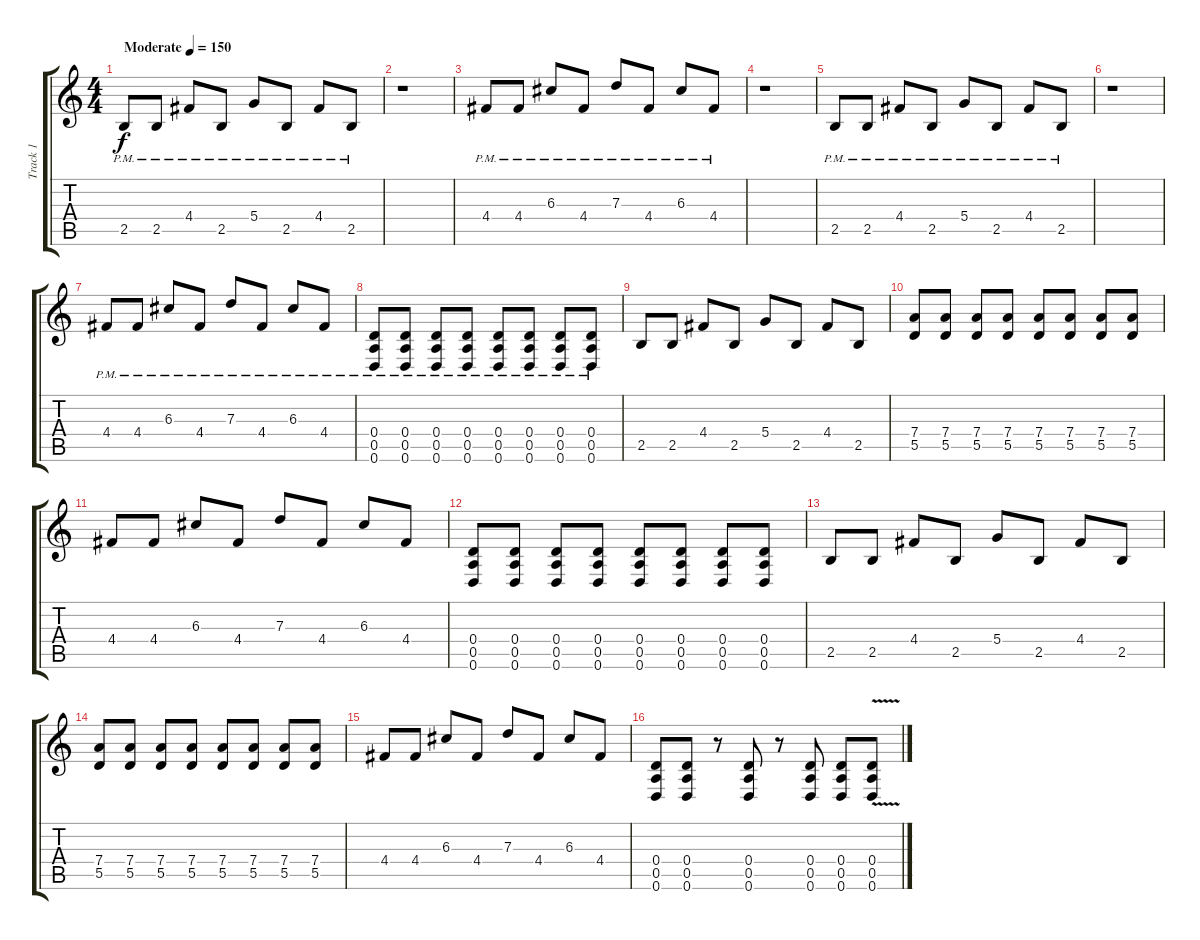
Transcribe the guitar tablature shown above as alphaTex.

\track ("Track 1" "Track 1") {instrument distortionguitar}
\staff {score tabs}
\tuning (E4 B3 G3 D3 A2 D2) {hide}
\ts (4 4)
\tempo (150 "Moderate")
\clef g2
\ks c
2.5{pm}.8{dy f instrument distortionguitar} 2.5{pm}.8 4.4{pm}.8 2.5{pm}.8 5.4{pm}.8 2.5{pm}.8 4.4{pm}.8 2.5{pm}.8 |
r.1 |
4.4{pm}.8 4.4{pm}.8 6.3{pm}.8 4.4{pm}.8 7.3{pm}.8 4.4{pm}.8 6.3{pm}.8 4.4{pm}.8 |
r.1 |
2.5{pm}.8 2.5{pm}.8 4.4{pm}.8 2.5{pm}.8 5.4{pm}.8 2.5{pm}.8 4.4{pm}.8 2.5{pm}.8 |
r.1 |
4.4{pm}.8 4.4{pm}.8 6.3{pm}.8 4.4{pm}.8 7.3{pm}.8 4.4{pm}.8 6.3{pm}.8 4.4{pm}.8 |
(0.4{pm} 0.5{pm} 0.6{pm}).8 (0.4{pm} 0.5{pm} 0.6{pm}).8 (0.4{pm} 0.5{pm} 0.6{pm}).8 (0.4{pm} 0.5{pm} 0.6{pm}).8 (0.4{pm} 0.5{pm} 0.6{pm}).8 (0.4{pm} 0.5{pm} 0.6{pm}).8 (0.4{pm} 0.5{pm} 0.6{pm}).8 (0.4{pm} 0.5{pm} 0.6{pm}).8 |
2.5.8 2.5.8 4.4.8 2.5.8 5.4.8 2.5.8 4.4.8 2.5.8 |
(7.4 5.5).8 (7.4 5.5).8 (7.4 5.5).8 (7.4 5.5).8 (7.4 5.5).8 (7.4 5.5).8 (7.4 5.5).8 (7.4 5.5).8 |
4.4.8 4.4.8 6.3.8 4.4.8 7.3.8 4.4.8 6.3.8 4.4.8 |
(0.4 0.5 0.6).8 (0.4 0.5 0.6).8 (0.4 0.5 0.6).8 (0.4 0.5 0.6).8 (0.4 0.5 0.6).8 (0.4 0.5 0.6).8 (0.4 0.5 0.6).8 (0.4 0.5 0.6).8 |
2.5.8 2.5.8 4.4.8 2.5.8 5.4.8 2.5.8 4.4.8 2.5.8 |
(7.4 5.5).8 (7.4 5.5).8 (7.4 5.5).8 (7.4 5.5).8 (7.4 5.5).8 (7.4 5.5).8 (7.4 5.5).8 (7.4 5.5).8 |
4.4.8 4.4.8 6.3.8 4.4.8 7.3.8 4.4.8 6.3.8 4.4.8 |
(0.4 0.5 0.6).8 (0.4 0.5 0.6).8 r.8 (0.4 0.5 0.6).8 r.8 (0.4 0.5 0.6).8 (0.4 0.5 0.6).8 (0.4{v} 0.5{v} 0.6{v}).8
